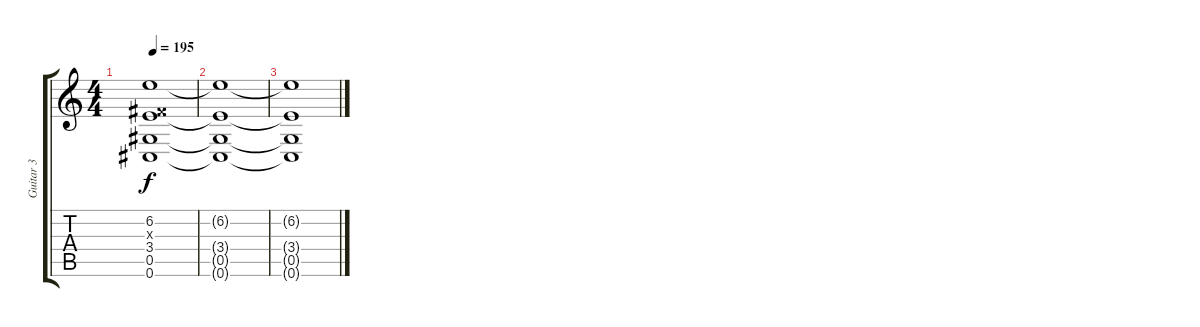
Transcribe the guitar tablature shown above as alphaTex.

\track ("Guitar 3" "Guitar 3") {instrument overdrivenguitar}
\staff {score tabs}
\tuning (Eb4 Bb3 Gb3 Db3 Ab2 Db2) {hide}
\ts (4 4)
\tempo 195
\clef g2
\ks c
(6.2 0.3{x} 3.4 0.5 0.6).1{dy f} |
(6.2{t} 3.4{t} 0.5{t} 0.6{t}).1 |
(6.2{t} 3.4{t} 0.5{t} 0.6{t}).1
